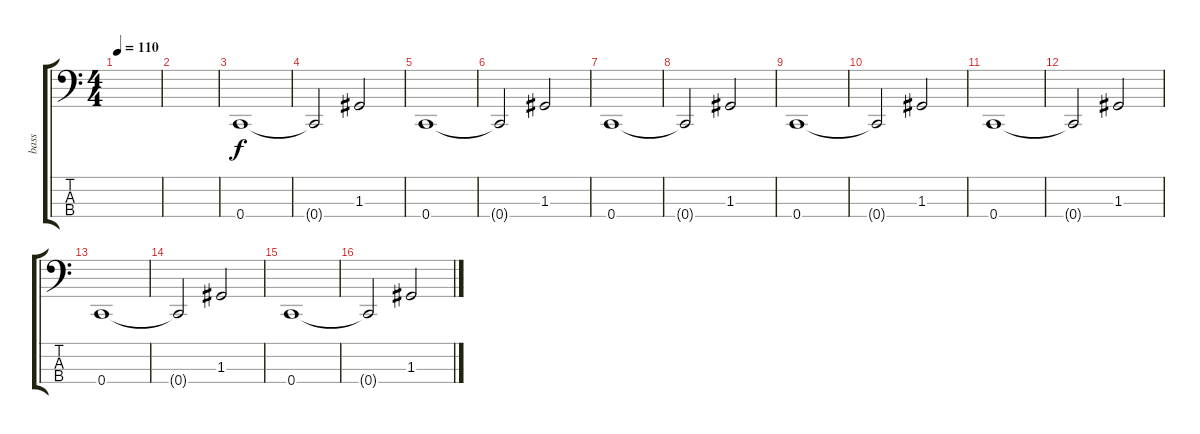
\track ("bass" "bass") {instrument electricbassfinger}
\staff {score tabs}
\tuning (F2 C2 G1 C1) {hide}
\ts (4 4)
\tempo 110
\clef f4
\ks c
|
|
0.4.1 |
0.4{t}.2 1.3.2 |
0.4.1 |
0.4{t}.2 1.3.2 |
0.4.1 |
0.4{t}.2 1.3.2 |
0.4.1 |
0.4{t}.2 1.3.2 |
0.4.1 |
0.4{t}.2 1.3.2 |
0.4.1 |
0.4{t}.2 1.3.2 |
0.4.1 |
0.4{t}.2 1.3.2
